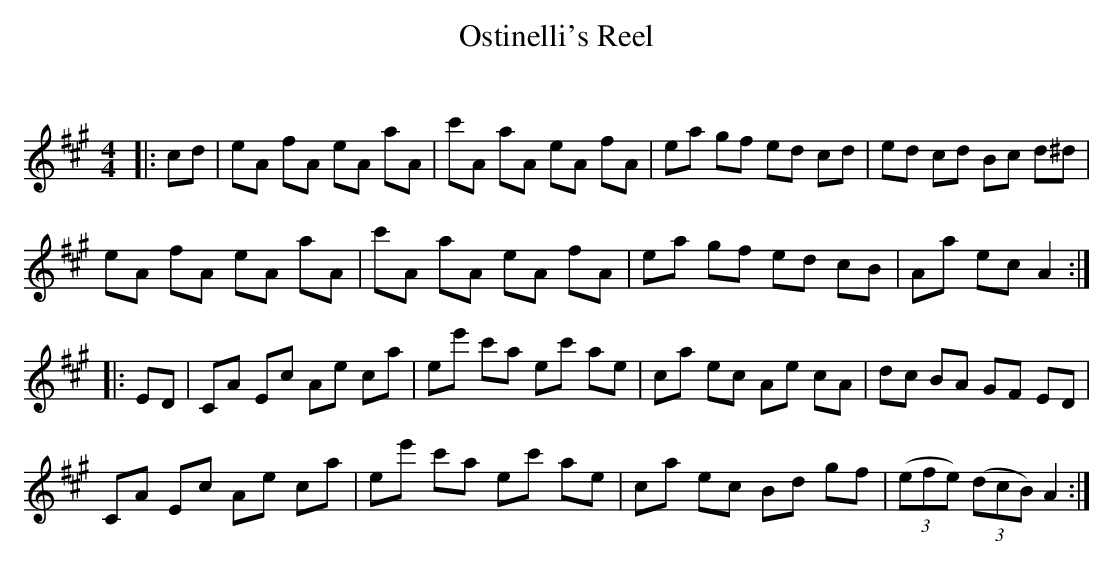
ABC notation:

X:1
T: Ostinelli's Reel
C:
Q: 232
K:A
M:4/4
L:1/8
|:cd|eA fA eA aA|c'A aA eA fA|ea gf ed cd|ed cd Bc d^d|
eA fA eA aA|c'A aA eA fA|ea gf ed cB|Aa ec A2:|
|:ED|CA Ec Ae ca|ee' c'a ec' ae|ca ec Ae cA|dc BA GF ED|
CA Ec Ae ca|ee' c'a ec' ae|ca ec Bd gf|((3efe) ((3dcB) A2:|
